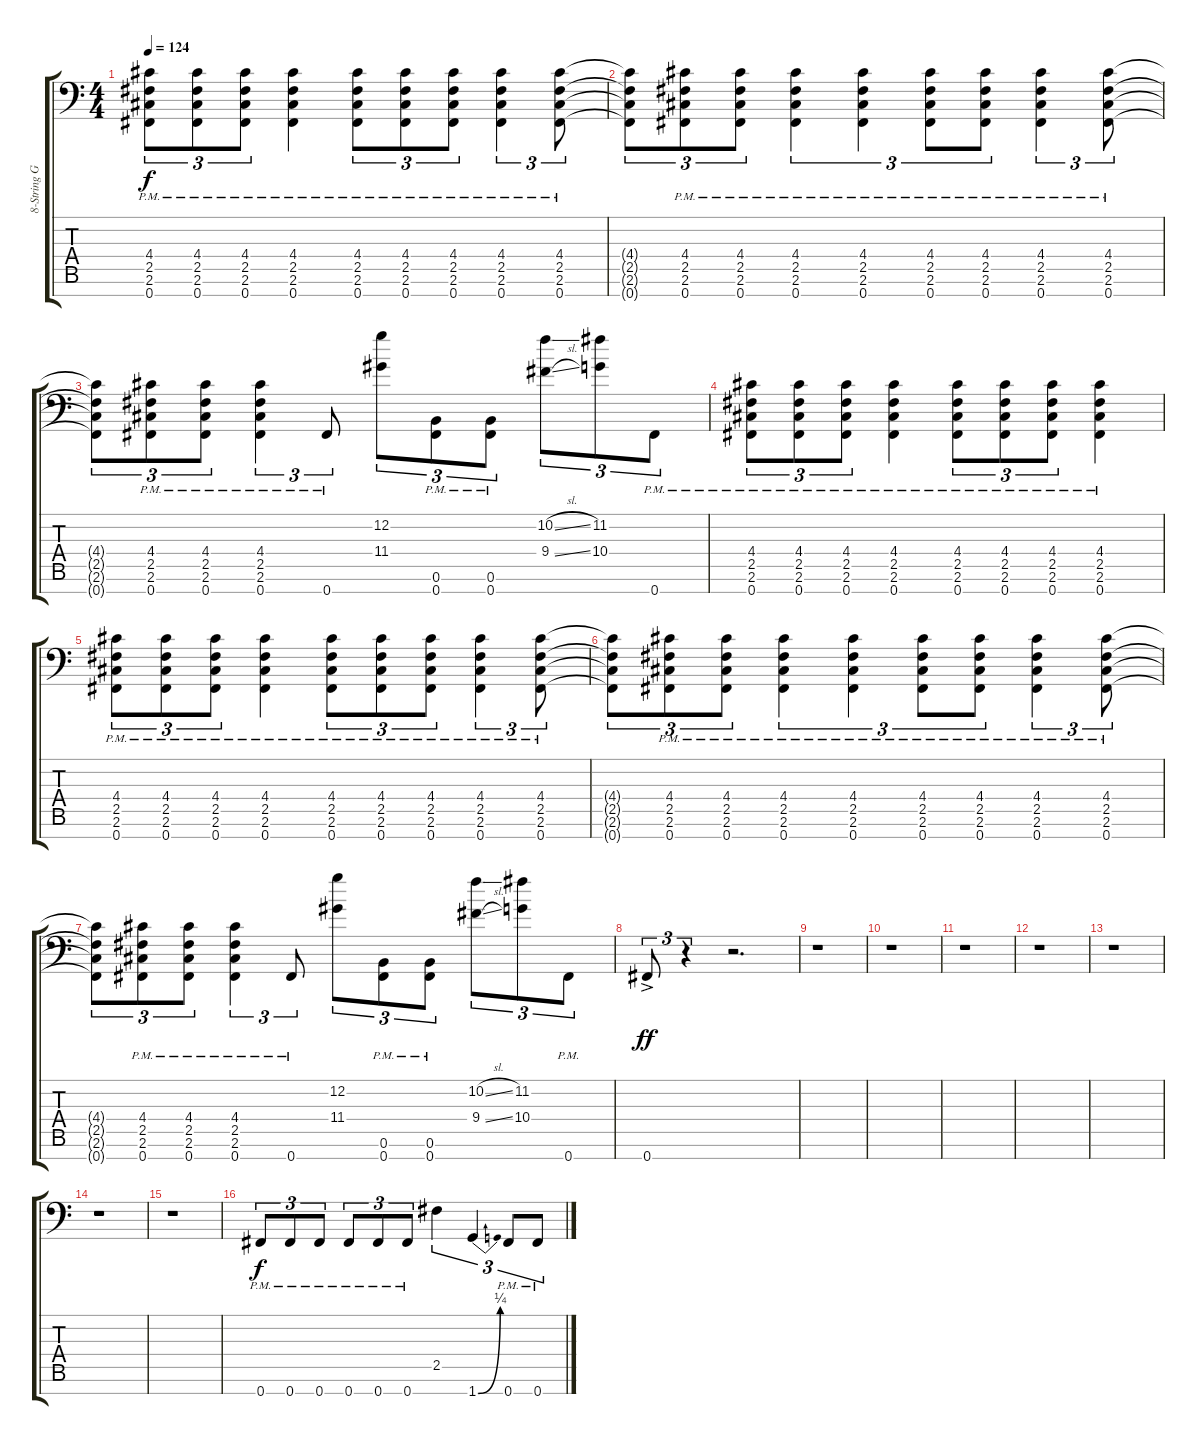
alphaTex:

\track ("8-String Guitar (Low 7) 1" "8-String G") {instrument distortionguitar}
\staff {score tabs}
\tuning (B3 G3 D3 A2 E2 B1 Gb1) {hide}
\ts (4 4)
\tempo 124
\clef f4
\ks c
(4.4{pm} 2.5{pm} 2.6{pm} 0.7{pm}).8{tu (3 2) dy f} (4.4{pm} 2.5{pm} 2.6{pm} 0.7{pm}).8{tu (3 2)} (4.4{pm} 2.5{pm} 2.6{pm} 0.7{pm}).8{tu (3 2)} (4.4{pm} 2.5{pm} 2.6{pm} 0.7{pm}).4 (4.4{pm} 2.5{pm} 2.6{pm} 0.7{pm}).8{tu (3 2)} (4.4{pm} 2.5{pm} 2.6{pm} 0.7{pm}).8{tu (3 2)} (4.4{pm} 2.5{pm} 2.6{pm} 0.7{pm}).8{tu (3 2)} (4.4{pm} 2.5{pm} 2.6{pm} 0.7{pm}).4{tu (3 2)} (4.4{pm} 2.5{pm} 2.6{pm} 0.7{pm}).8{tu (3 2)} |
(4.4{t} 2.5{t} 2.6{t} 0.7{t}).8{tu (3 2)} (4.4{pm} 2.5{pm} 2.6{pm} 0.7{pm}).8{tu (3 2)} (4.4{pm} 2.5{pm} 2.6{pm} 0.7{pm}).8{tu (3 2)} (4.4{pm} 2.5{pm} 2.6{pm} 0.7{pm}).4{tu (3 2)} (4.4{pm} 2.5{pm} 2.6{pm} 0.7{pm}).4{tu (3 2)} (4.4{pm} 2.5{pm} 2.6{pm} 0.7{pm}).8{tu (3 2)} (4.4{pm} 2.5{pm} 2.6{pm} 0.7{pm}).8{tu (3 2)} (4.4{pm} 2.5{pm} 2.6{pm} 0.7{pm}).4{tu (3 2)} (4.4{pm} 2.5{pm} 2.6{pm} 0.7{pm}).8{tu (3 2)} |
(4.4{t} 2.5{t} 2.6{t} 0.7{t}).8{tu (3 2)} (4.4{pm} 2.5{pm} 2.6{pm} 0.7{pm}).8{tu (3 2)} (4.4{pm} 2.5{pm} 2.6{pm} 0.7{pm}).8{tu (3 2)} (4.4{pm} 2.5{pm} 2.6{pm} 0.7{pm}).4{tu (3 2)} 0.7{pm}.8{tu (3 2)} (12.2 11.4).8{tu (3 2)} (0.6{pm} 0.7{pm}).8{tu (3 2)} (0.6{pm} 0.7{pm}).8{tu (3 2)} (10.2{sl} 9.4{sl}).8{tu (3 2)} (11.2 10.4).8{tu (3 2)} 0.7{pm}.8{tu (3 2)} |
(4.4{pm} 2.5{pm} 2.6{pm} 0.7{pm}).8{tu (3 2)} (4.4{pm} 2.5{pm} 2.6{pm} 0.7{pm}).8{tu (3 2)} (4.4{pm} 2.5{pm} 2.6{pm} 0.7{pm}).8{tu (3 2)} (4.4{pm} 2.5{pm} 2.6{pm} 0.7{pm}).4 (4.4{pm} 2.5{pm} 2.6{pm} 0.7{pm}).8{tu (3 2)} (4.4{pm} 2.5{pm} 2.6{pm} 0.7{pm}).8{tu (3 2)} (4.4{pm} 2.5{pm} 2.6{pm} 0.7{pm}).8{tu (3 2)} (4.4{pm} 2.5{pm} 2.6{pm} 0.7{pm}).4 |
(4.4{pm} 2.5{pm} 2.6{pm} 0.7{pm}).8{tu (3 2)} (4.4{pm} 2.5{pm} 2.6{pm} 0.7{pm}).8{tu (3 2)} (4.4{pm} 2.5{pm} 2.6{pm} 0.7{pm}).8{tu (3 2)} (4.4{pm} 2.5{pm} 2.6{pm} 0.7{pm}).4 (4.4{pm} 2.5{pm} 2.6{pm} 0.7{pm}).8{tu (3 2)} (4.4{pm} 2.5{pm} 2.6{pm} 0.7{pm}).8{tu (3 2)} (4.4{pm} 2.5{pm} 2.6{pm} 0.7{pm}).8{tu (3 2)} (4.4{pm} 2.5{pm} 2.6{pm} 0.7{pm}).4{tu (3 2)} (4.4{pm} 2.5{pm} 2.6{pm} 0.7{pm}).8{tu (3 2)} |
(4.4{t} 2.5{t} 2.6{t} 0.7{t}).8{tu (3 2)} (4.4{pm} 2.5{pm} 2.6{pm} 0.7{pm}).8{tu (3 2)} (4.4{pm} 2.5{pm} 2.6{pm} 0.7{pm}).8{tu (3 2)} (4.4{pm} 2.5{pm} 2.6{pm} 0.7{pm}).4{tu (3 2)} (4.4{pm} 2.5{pm} 2.6{pm} 0.7{pm}).4{tu (3 2)} (4.4{pm} 2.5{pm} 2.6{pm} 0.7{pm}).8{tu (3 2)} (4.4{pm} 2.5{pm} 2.6{pm} 0.7{pm}).8{tu (3 2)} (4.4{pm} 2.5{pm} 2.6{pm} 0.7{pm}).4{tu (3 2)} (4.4{pm} 2.5{pm} 2.6{pm} 0.7{pm}).8{tu (3 2)} |
(4.4{t} 2.5{t} 2.6{t} 0.7{t}).8{tu (3 2)} (4.4{pm} 2.5{pm} 2.6{pm} 0.7{pm}).8{tu (3 2)} (4.4{pm} 2.5{pm} 2.6{pm} 0.7{pm}).8{tu (3 2)} (4.4{pm} 2.5{pm} 2.6{pm} 0.7{pm}).4{tu (3 2)} 0.7{pm}.8{tu (3 2)} (12.2 11.4).8{tu (3 2)} (0.6{pm} 0.7{pm}).8{tu (3 2)} (0.6{pm} 0.7{pm}).8{tu (3 2)} (10.2{sl} 9.4{sl}).8{tu (3 2)} (11.2 10.4).8{tu (3 2)} 0.7{pm}.8{tu (3 2)} |
0.7{ac}.8{tu (3 2) dy ff} r.4{tu (3 2)} r.2{d} |
r.1 |
r.1 |
r.1 |
r.1 |
r.1 |
r.1 |
r.1 |
0.7{pm}.8{tu (3 2) dy f} 0.7{pm}.8{tu (3 2)} 0.7{pm}.8{tu (3 2)} 0.7{pm}.8{tu (3 2)} 0.7{pm}.8{tu (3 2)} 0.7{pm}.8{tu (3 2)} 2.5.4{tu (3 2)} 1.7{be (bend 0 0 60 1)}.4{tu (3 2)} 0.7{pm}.8{tu (3 2)} 0.7{pm}.8{tu (3 2)}
